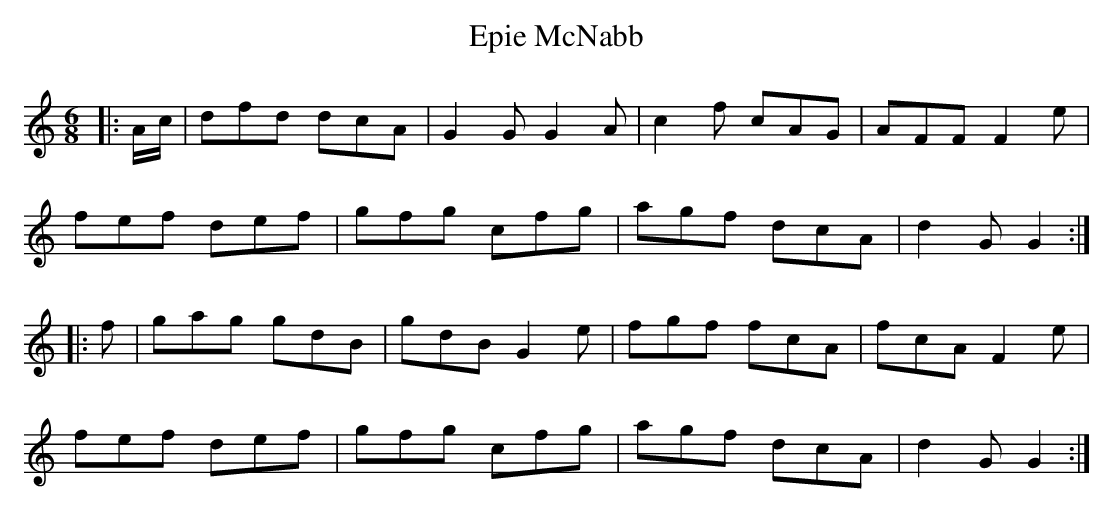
X:1
T:Epie McNabb
M:6/8
L:1/8
K:Gmix
|:A/c/|dfd dcA|G2G G2A|c2f cAG|AFF F2e|
fef def|gfg cfg|agf dcA|d2G G2:|
|:f|gag gdB|gdB G2e|fgf fcA|fcA F2e|
fef def|gfg cfg|agf dcA|d2G G2:|
